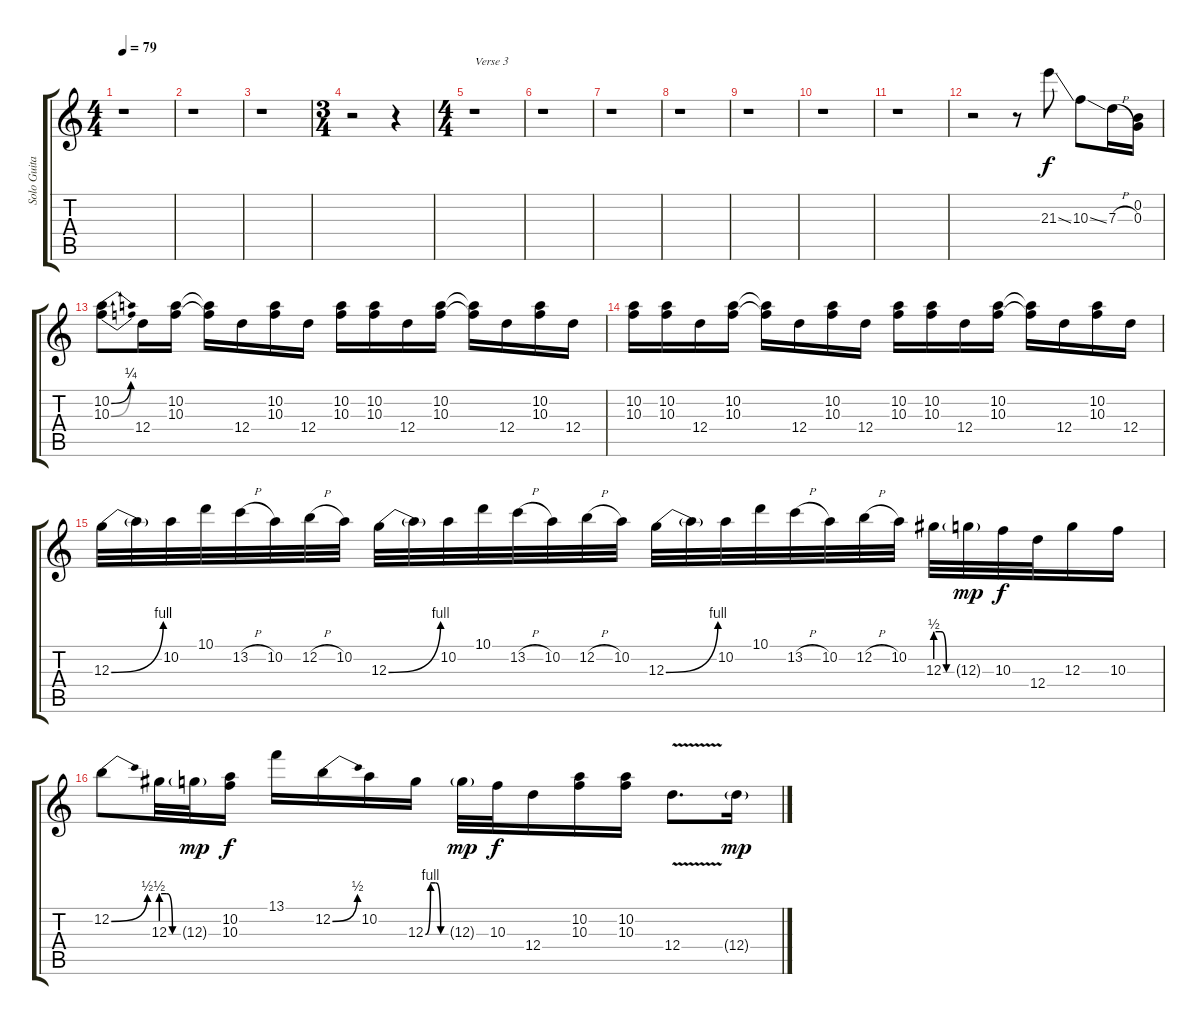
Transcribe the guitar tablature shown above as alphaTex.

\track ("Solo Guitar" "Solo Guita") {instrument distortionguitar}
\staff {score tabs}
\tuning (E4 B3 G3 D3 A2 E2) {hide}
\ts (4 4)
\tempo 79
\clef g2
\ks c
r.1{dy f} |
r.1 |
r.1 |
\ts (3 4)
r.2 r.4 |
\ts (4 4)
r.1{txt "Verse 3"} |
r.1 |
r.1 |
r.1 |
r.1 |
r.1 |
r.1 |
r.2{instrument distortionguitar} r.8 21.3{ss}.8 10.3{ss}.8 7.3{h}.16 (0.2 0.3).16 |
(10.2{be (bend 0 0 60 1)} 10.3{be (bend 0 0 60 1)}).8 12.4.16 (10.2 10.3).16 (10.2{t} 10.3{t}).16 12.4.16 (10.2 10.3).16 12.4.16 (10.2 10.3).16 (10.2 10.3).16 12.4.16 (10.2 10.3).16 (10.2{t} 10.3{t}).16 12.4.16 (10.2 10.3).16 12.4.16 |
(10.2 10.3).16 (10.2 10.3).16 12.4.16 (10.2 10.3).16 (10.2{t} 10.3{t}).16 12.4.16 (10.2 10.3).16 12.4.16 (10.2 10.3).16 (10.2 10.3).16 12.4.16 (10.2 10.3).16 (10.2{t} 10.3{t}).16 12.4.16 (10.2 10.3).16 12.4.16 |
12.3{be (bend 0 0 60 4)}.32 12.3{t}.32 10.2.32 10.1.32 13.2{h}.32 10.2.32 12.2{h}.32 10.2.32 12.3{be (bend 0 0 60 4)}.32 12.3{t}.32 10.2.32 10.1.32 13.2{h}.32 10.2.32 12.2{h}.32 10.2.32 12.3{be (bend 0 0 60 4)}.32 12.3{t}.32 10.2.32 10.1.32 13.2{h}.32 10.2.32 12.2{h}.32 10.2.32 12.3{be (custom 0 2 20 2 40 0 60 0)}.32 12.3{g}.32{dy mp} 10.3.32{dy f} 12.4.32 12.3.16 10.3.16 |
12.2{be (bend 0 0 60 2)}.8 12.3{be (custom 0 2 20 2 40 0 60 0)}.32 12.3{g}.32{dy mp} (10.2 10.3).16{dy f} 13.1.16 12.2{be (bend 0 0 60 2)}.16 10.2.16 12.3{be (custom 0 0 15 4 30 4 45 0 60 0)}.16 12.3{g}.32{dy mp} 10.3.32{dy f} 12.4.16 (10.2 10.3).16 (10.2 10.3).16 12.4{v}.8{d} 12.4{g}.16{dy mp}
